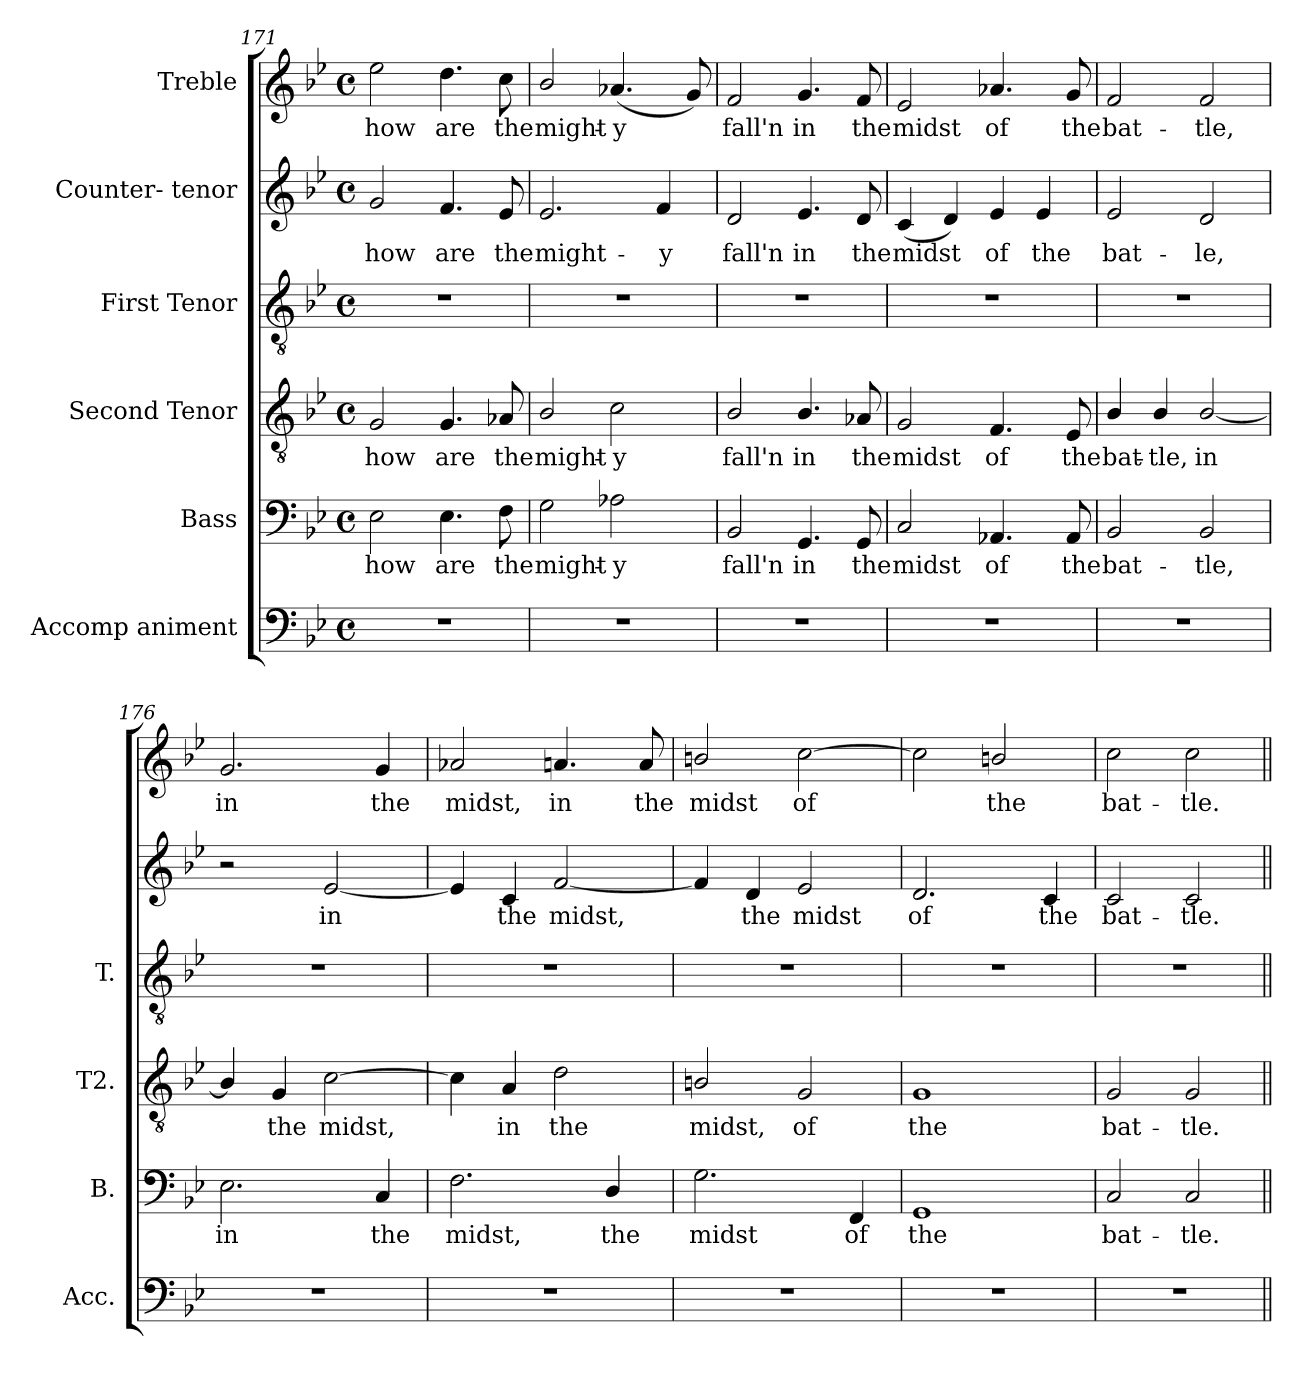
**kern	**kern	**text	**kern	**text	**kern	**kern	**text	**kern	**text
*part6	*part5	*part5	*part4	*part4	*part3	*part2	*part2	*part1	*part1
*staff6	*staff5	*staff5	*staff4	*staff4	*staff3	*staff2	*staff2	*staff1	*staff1
*I"Accomp animent	*I"Bass	*	*I"Second Tenor	*	*I"First Tenor	*I"Counter- tenor	*	*I"Treble	*
*I'Acc.	*I'B.	*	*I'T2.	*	*I'T.	*	*	*	*
*clefF4	*clefF4	*	*clefGv2	*	*clefGv2	*clefG2	*	*clefG2	*
*	*	*	*ITrd7c12	*	*ITrd7c12	*	*	*	*
*k[b-e-]	*k[b-e-]	*	*k[b-e-]	*	*k[b-e-]	*k[b-e-]	*	*k[b-e-]	*
*B-:	*B-:	*	*B-:	*	*B-:	*B-:	*	*B-:	*
*M4/4	*M4/4	*	*M4/4	*	*M4/4	*M4/4	*	*M4/4	*
*met(c)	*met(c)	*	*met(c)	*	*met(c)	*met(c)	*	*met(c)	*
=171	=171	=171	=171	=171	=171	=171	=171	=171	=171
!	!	!LO:LY:b:color=#000000	!	!	!	!	!	!	!
!	!	!	!	!LO:LY:b:color=#000000	!	!	!	!	!
!	!	!	!	!	!	!	!LO:LY:b:color=#000000	!	!
!	!	!	!	!	!	!	!	!	!LO:LY:b:color=#000000
1r	2E-i\	how	2GGi/	how	1r	2gi/	how	2ee-i\	how
!	!	!LO:LY:b:color=#000000	!	!	!	!	!	!	!
!	!	!	!	!LO:LY:b:color=#000000	!	!	!	!	!
!	!	!	!	!	!	!	!LO:LY:b:color=#000000	!	!
!	!	!	!	!	!	!	!	!	!LO:LY:b:color=#000000
.	4.E-i\	are	4.GGi/	are	.	4.fi/	are	4.ddi\	are
!	!	!LO:LY:b:color=#000000	!	!	!	!	!	!	!
!	!	!	!	!LO:LY:b:color=#000000	!	!	!	!	!
!	!	!	!	!	!	!	!LO:LY:b:color=#000000	!	!
!	!	!	!	!	!	!	!	!	!LO:LY:b:color=#000000
.	8Fi\	the	8AA-i/	the	.	8e-i/	the	8cci\	the
=172	=172	=172	=172	=172	=172	=172	=172	=172	=172
!	!	!LO:LY:b:color=#000000	!	!	!	!	!	!	!
!	!	!	!	!LO:LY:b:color=#000000	!	!	!	!	!
!	!	!	!	!	!	!	!LO:LY:b:color=#000000	!	!
!	!	!	!	!	!	!	!	!	!LO:LY:b:color=#000000
1r	2Gi\	might-	2BB-i/	might-	1r	2.e-i/	might-	2b-i/	might-
!	!	!LO:LY:b:color=#000000	!	!	!	!	!	!	!
!	!	!	!	!LO:LY:b:color=#000000	!	!	!	!	!
!	!	!	!	!	!	!	!	!	!LO:LY:b:color=#000000
.	2A-Xi\	-y	2Ci\	-y	.	.	.	(4.a-Xi/	-y
!	!	!	!	!	!	!	!LO:LY:b:color=#000000	!	!
.	.	.	.	.	.	4fi/	-y	.	.
.	.	.	.	.	.	.	.	8gi/)	.
=173	=173	=173	=173	=173	=173	=173	=173	=173	=173
!	!	!LO:LY:b:color=#000000	!	!	!	!	!	!	!
!	!	!	!	!LO:LY:b:color=#000000	!	!	!	!	!
!	!	!	!	!	!	!	!LO:LY:b:color=#000000	!	!
!	!	!	!	!	!	!	!	!	!LO:LY:b:color=#000000
1r	2BB-i/	fall'n	2BB-i/	fall'n	1r	2di/	fall'n	2fi/	fall'n
!	!	!LO:LY:b:color=#000000	!	!	!	!	!	!	!
!	!	!	!	!LO:LY:b:color=#000000	!	!	!	!	!
!	!	!	!	!	!	!	!LO:LY:b:color=#000000	!	!
!	!	!	!	!	!	!	!	!	!LO:LY:b:color=#000000
.	4.GGi/	in	4.BB-i/	in	.	4.e-i/	in	4.gi/	in
!	!	!LO:LY:b:color=#000000	!	!	!	!	!	!	!
!	!	!	!	!LO:LY:b:color=#000000	!	!	!	!	!
!	!	!	!	!	!	!	!LO:LY:b:color=#000000	!	!
!	!	!	!	!	!	!	!	!	!LO:LY:b:color=#000000
.	8GGi/	the	8AA-i/	the	.	8di/	the	8fi/	the
=174	=174	=174	=174	=174	=174	=174	=174	=174	=174
!	!	!LO:LY:b:color=#000000	!	!	!	!	!	!	!
!	!	!	!	!LO:LY:b:color=#000000	!	!	!	!	!
!	!	!	!	!	!	!	!LO:LY:b:color=#000000	!	!
!	!	!	!	!	!	!	!	!	!LO:LY:b:color=#000000
1r	2Ci/	midst	2GGi/	midst	1r	(4ci/	midst	2e-i/	midst
.	.	.	.	.	.	4di/)	.	.	.
!	!	!LO:LY:b:color=#000000	!	!	!	!	!	!	!
!	!	!	!	!LO:LY:b:color=#000000	!	!	!	!	!
!	!	!	!	!	!	!	!LO:LY:b:color=#000000	!	!
!	!	!	!	!	!	!	!	!	!LO:LY:b:color=#000000
.	4.AA-Xi/	of	4.FFi/	of	.	4e-i/	of	4.a-Xi/	of
!	!	!	!	!	!	!	!LO:LY:b:color=#000000	!	!
.	.	.	.	.	.	4e-i/	the	.	.
!	!	!LO:LY:b:color=#000000	!	!	!	!	!	!	!
!	!	!	!	!LO:LY:b:color=#000000	!	!	!	!	!
!	!	!	!	!	!	!	!	!	!LO:LY:b:color=#000000
.	8AA-i/	the	8EE-i/	the	.	.	.	8gi/	the
!!LO:LB:g=z
=175	=175	=175	=175	=175	=175	=175	=175	=175	=175
!	!	!LO:LY:b:color=#000000	!	!	!	!	!	!	!
!	!	!	!	!LO:LY:b:color=#000000	!	!	!	!	!
!	!	!	!	!	!	!	!LO:LY:b:color=#000000	!	!
!	!	!	!	!	!	!	!	!	!LO:LY:b:color=#000000
1r	2BB-i/	bat-	4BB-i/	bat-	1r	2e-i/	bat-	2fi/	bat-
!	!	!	!	!LO:LY:b:color=#000000	!	!	!	!	!
.	.	.	4BB-i/	-tle,	.	.	.	.	.
!	!	!LO:LY:b:color=#000000	!	!	!	!	!	!	!
!	!	!	!	!LO:LY:b:color=#000000	!	!	!	!	!
!	!	!	!	!	!	!	!LO:LY:b:color=#000000	!	!
!	!	!	!	!	!	!	!	!	!LO:LY:b:color=#000000
.	2BB-i/	-tle,	[2BB-i/	in	.	2di/	-le,	2fi/	-tle,
=176	=176	=176	=176	=176	=176	=176	=176	=176	=176
!	!	!LO:LY:b:color=#000000	!	!	!	!	!	!	!
!	!	!	!	!	!	!	!	!	!LO:LY:b:color=#000000
1r	2.E-i\	in	4BB-i/]	.	1r	2r	.	2.gi/	in
!	!	!	!	!LO:LY:b:color=#000000	!	!	!	!	!
.	.	.	4GGi/	the	.	.	.	.	.
!	!	!	!	!LO:LY:b:color=#000000	!	!	!	!	!
!	!	!	!	!	!	!	!LO:LY:b:color=#000000	!	!
.	.	.	[2Ci\	midst,	.	[2e-i/	in	.	.
!	!	!LO:LY:b:color=#000000	!	!	!	!	!	!	!
!	!	!	!	!	!	!	!	!	!LO:LY:b:color=#000000
.	4Ci/	the	.	.	.	.	.	4gi/	the
=177	=177	=177	=177	=177	=177	=177	=177	=177	=177
!	!	!LO:LY:b:color=#000000	!	!	!	!	!	!	!
!	!	!	!	!	!	!	!	!	!LO:LY:b:color=#000000
1r	2.Fi\	midst,	4Ci\]	.	1r	4e-i/]	.	2a-Xi/	midst,
!	!	!	!	!LO:LY:b:color=#000000	!	!	!	!	!
!	!	!	!	!	!	!	!LO:LY:b:color=#000000	!	!
.	.	.	4AAi/	in	.	4ci/	the	.	.
!	!	!	!	!LO:LY:b:color=#000000	!	!	!	!	!
!	!	!	!	!	!	!	!LO:LY:b:color=#000000	!	!
!	!	!	!	!	!	!	!	!	!LO:LY:b:color=#000000
.	.	.	2Di\	the	.	[2fi/	midst,	4.ani/	in
!	!	!LO:LY:b:color=#000000	!	!	!	!	!	!	!
.	4Di/	the	.	.	.	.	.	.	.
!	!	!	!	!	!	!	!	!	!LO:LY:b:color=#000000
.	.	.	.	.	.	.	.	8ai/	the
=178	=178	=178	=178	=178	=178	=178	=178	=178	=178
!	!	!LO:LY:b:color=#000000	!	!	!	!	!	!	!
!	!	!	!	!LO:LY:b:color=#000000	!	!	!	!	!
!	!	!	!	!	!	!	!	!	!LO:LY:b:color=#000000
1r	2.Gi\	midst	2BBni/	midst,	1r	4fi/]	.	2bni/	midst
!	!	!	!	!	!	!	!LO:LY:b:color=#000000	!	!
.	.	.	.	.	.	4di/	the	.	.
!	!	!	!	!LO:LY:b:color=#000000	!	!	!	!	!
!	!	!	!	!	!	!	!LO:LY:b:color=#000000	!	!
!	!	!	!	!	!	!	!	!	!LO:LY:b:color=#000000
.	.	.	2GGi/	of	.	2e-i/	midst	[2cci\	of
!	!	!LO:LY:b:color=#000000	!	!	!	!	!	!	!
.	4FFi/	of	.	.	.	.	.	.	.
=179	=179	=179	=179	=179	=179	=179	=179	=179	=179
!	!	!LO:LY:b:color=#000000	!	!	!	!	!	!	!
!	!	!	!	!LO:LY:b:color=#000000	!	!	!	!	!
!	!	!	!	!	!	!	!LO:LY:b:color=#000000	!	!
1r	1GGi	the	1GGi	the	1r	2.di/	of	2cci\]	.
!	!	!	!	!	!	!	!	!	!LO:LY:b:color=#000000
.	.	.	.	.	.	.	.	2bni/	the
!	!	!	!	!	!	!	!LO:LY:b:color=#000000	!	!
.	.	.	.	.	.	4ci/	the	.	.
=180	=180	=180	=180	=180	=180	=180	=180	=180	=180
!	!	!LO:LY:b:color=#000000	!	!	!	!	!	!	!
!	!	!	!	!LO:LY:b:color=#000000	!	!	!	!	!
!	!	!	!	!	!	!	!LO:LY:b:color=#000000	!	!
!	!	!	!	!	!	!	!	!	!LO:LY:b:color=#000000
1r	2Ci/	bat-	2GGi/	bat-	1r	2ci/	bat-	2cci\	bat-
!	!	!LO:LY:b:color=#000000	!	!	!	!	!	!	!
!	!	!	!	!LO:LY:b:color=#000000	!	!	!	!	!
!	!	!	!	!	!	!	!LO:LY:b:color=#000000	!	!
!	!	!	!	!	!	!	!	!	!LO:LY:b:color=#000000
.	2Ci/	-tle.	2GGi/	-tle.	.	2ci/	-tle.	2cci\	-tle.
=||	=||	=||	=||	=||	=||	=||	=||	=||	=||
*-	*-	*-	*-	*-	*-	*-	*-	*-	*-
